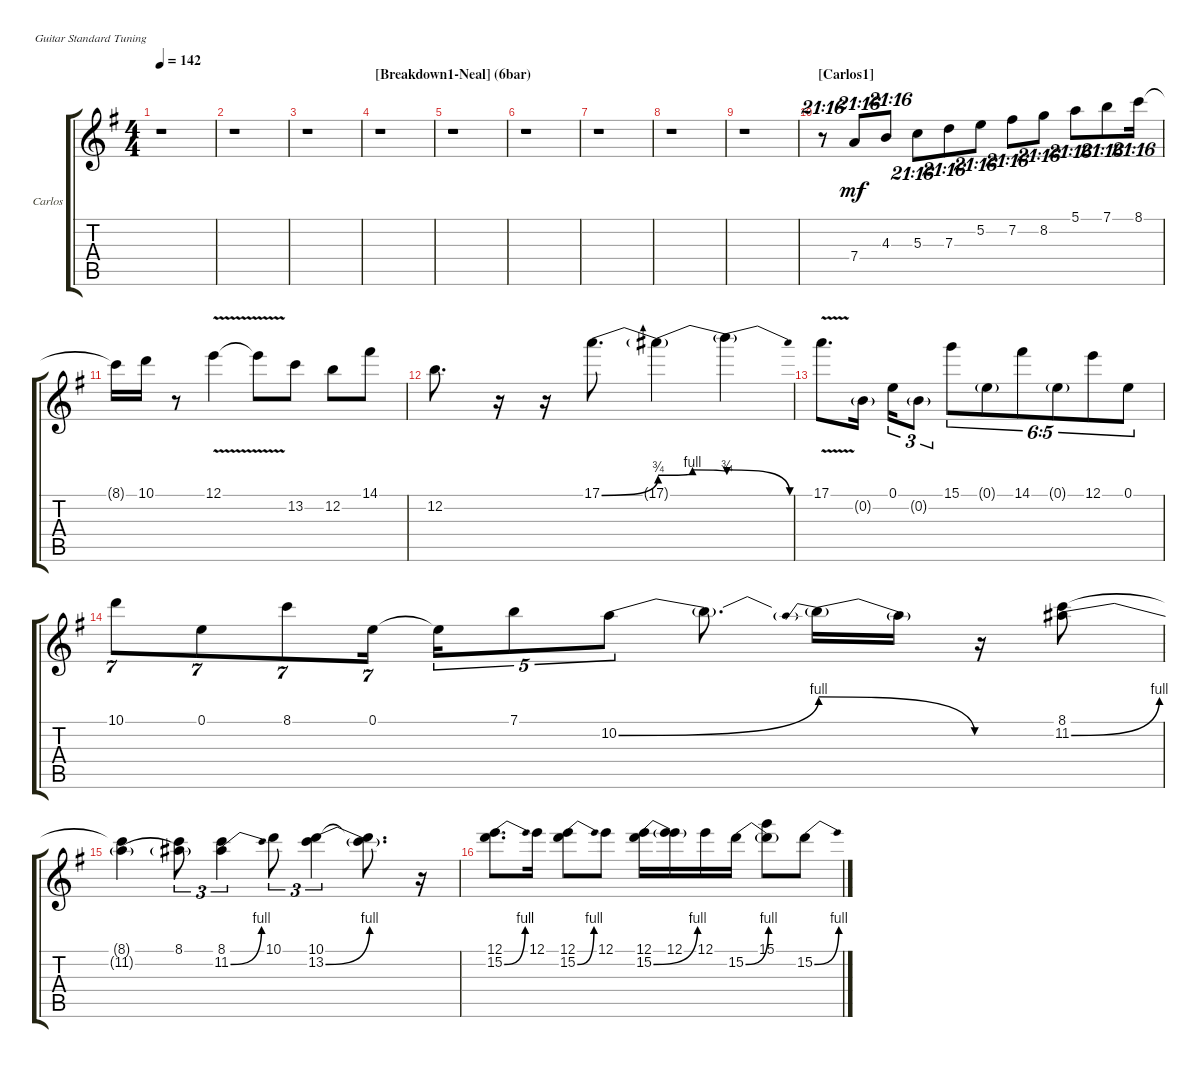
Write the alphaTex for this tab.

\bracketExtendMode groupsimilarinstruments
\firstSystemTrackNameOrientation horizontal
\otherSystemsTrackNameOrientation horizontal
\track ("Guitar - Carlos Santana" "Carlos") {instrument electricguitarclean}
\staff {score tabs}
\tuning (E4 B3 G3 D3 A2 E2)
\ts (4 4)
\tempo 142
\clef g2
\ks eminor
r.1{dy mf} |
r.1 |
r.1 |
\section ("" "[Breakdown1-Neal] (6bar)    ")
r.1 |
r.1 |
r.1 |
r.1 |
r.1 |
r.1 |
\section ("" "[Carlos1] ")
r.8{tu (21 16)} 7.4.8{tu (21 16)} 4.3.8{tu (21 16)} 5.3.8{tu (21 16)} 7.3.8{tu (21 16)} 5.2.8{tu (21 16)} 7.2.8{tu (21 16)} 8.2.8{tu (21 16)} 5.1.8{tu (21 16)} 7.1.8{tu (21 16)} 8.1.16{tu (21 16)} |
8.1{t}.16 10.1.16 r.8 12.1{v}.4 12.1{t}.8 13.2.8 12.2.8 14.1.8 |
12.2.8{d} r.16 r.16 17.1{be (bend 0 0 50.4 3)}.8{d} 17.1{be (bendrelease 0 3 6.6 4 12.6 4 21 3) t}.4 17.1{be (release 0 4 32.4 0) t}.4 |
17.1{v}.8{d} 0.2{g}.16 0.1.16{tu (3 2)} 0.2{g}.8{tu (3 2)} 15.1.8{tu (6 5)} 0.1{g}.8{tu (6 5)} 14.1.8{tu (6 5)} 0.1{g}.8{tu (6 5)} 12.1.8{tu (6 5)} 0.1.8{tu (6 5)} |
10.1.8{tu (7 4)} 0.1.8{tu (7 4)} 8.1.8{tu (7 4)} 0.1.16{tu (7 4)} 0.1{t}.16{tu (5 4)} 7.1.8{tu (5 4)} 10.2{be (bend 0 0 27.599999999999998 4)}.8{tu (5 4)} 10.2{t}.8{d} 10.2{be (prebendrelease 9.6 4 55.199999999999996 0) t}.16 10.2{t}.16 r.16 (8.1 11.2{be (bend 0 0 59.4 4)}).8 |
(8.1{t} 11.2{be (hold 0 0 60 0) t}).4 (8.1 11.2{t}).8{tu (3 2)} (8.1 11.2{be (bend 0 0 11.4 4)}).4{tu (3 2)} 10.1.8{tu (3 2)} (10.1 13.2{be (bend 0 0 15 4)}).4{tu (3 2)} (10.1{t} 13.2{be (hold 0 0 60 0) t}).8{d} r.16 |
(12.1 15.2{be (bend 0 0 15 4)}).8{d} 12.1.16 (15.2{be (bend 0 0 15 4)} 12.1).8 12.1.8 (15.2{be (bend 0 0 15 4)} 12.1).16 (12.1 15.2{t}).16 12.1.16 15.2{be (bend 0 0 15 4)}.16 (15.1 15.2{be (hold 0 0 60 0) t}).8 15.2{be (bend 0 0 15 4)}.8
